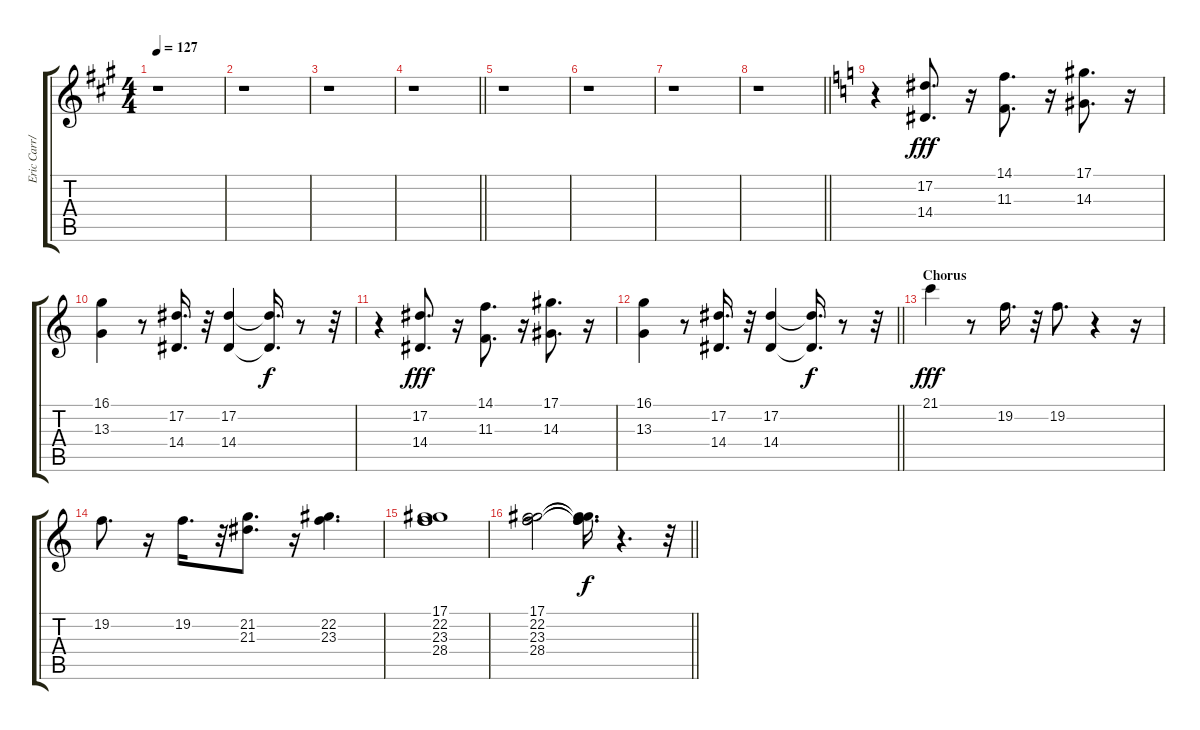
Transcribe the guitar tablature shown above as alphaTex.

\track ("Eric Carr/Gene Simmons (Backing Vocals)" "Eric Carr/") {instrument lead4chiff}
\staff {score tabs}
\tuning (Eb4 Bb3 Gb3 Db3 Ab2 Eb2) {hide}
\ts (4 4)
\tempo 127
\clef g2
\ks a
r.1{dy fff} |
r.1 |
r.1 |
\barLineRight lightlight
r.1 |
r.1 |
r.1 |
r.1 |
\barLineRight lightlight
r.1 |
\ks c
r.4 (17.2 14.4).8{d} r.16 (14.1 11.3).8{d} r.16 (17.1 14.3).8{d} r.16 |
(16.1 13.3).4 r.8 (17.2 14.4).16{d} r.32 (17.2 14.4).4 (17.2{t} 14.4{t}).16{d dy f} r.8 r.32 |
r.4 (17.2 14.4).8{d dy fff} r.16 (14.1 11.3).8{d} r.16 (17.1 14.3).8{d} r.16 |
\barLineRight lightlight
(16.1 13.3).4 r.8 (17.2 14.4).16{d} r.32 (17.2 14.4).4 (17.2{t} 14.4{t}).16{d dy f} r.8 r.32 |
\section ("" "Chorus")
21.1.4{dy fff} r.8 19.2.16{d} r.32 19.2.8{d} r.4 r.16 |
19.2.8{d} r.16 19.2.16{d} r.32 (21.2 21.3).8{d} r.16 (22.2 23.3).4{d} |
(17.1 22.2 23.3 28.4).1 |
\barLineRight lightlight
(17.1 22.2 23.3 28.4).2 (17.1{t} 22.2{t} 23.3{t} 28.4{t}).16{d dy f} r.4{d} r.32
